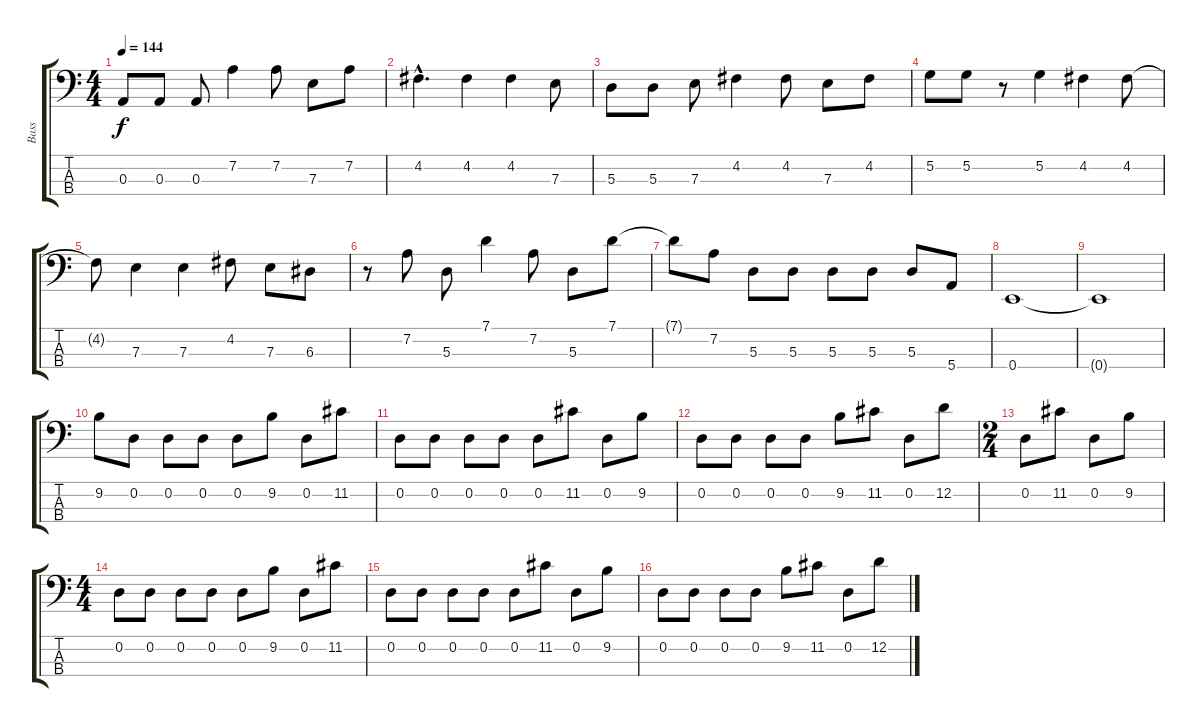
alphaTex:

\track ("Bass" "Bass") {instrument electricbassfinger}
\staff {score tabs}
\tuning (G2 D2 A1 E1) {hide}
\ts (4 4)
\tempo 144
\clef f4
\ks c
0.3.8{dy f} 0.3.8 0.3.8 7.2.4 7.2.8 7.3.8 7.2.8 |
4.2{hac}.4{d} 4.2.4 4.2.4 7.3.8 |
5.3.8 5.3.8 7.3.8 4.2.4 4.2.8 7.3.8 4.2.8 |
5.2.8 5.2.8 r.8 5.2.4 4.2.4 4.2.8 |
4.2{t}.8 7.3.4 7.3.4 4.2.8 7.3.8 6.3.8 |
r.8 7.2.8 5.3.8 7.1.4 7.2.8 5.3.8 7.1.8 |
7.1{t}.8 7.2.8 5.3.8 5.3.8 5.3.8 5.3.8 5.3.8 5.4.8 |
0.4.1 |
0.4{t}.1 |
9.2.8 0.2.8 0.2.8 0.2.8 0.2.8 9.2.8 0.2.8 11.2.8 |
0.2.8 0.2.8 0.2.8 0.2.8 0.2.8 11.2.8 0.2.8 9.2.8 |
0.2.8 0.2.8 0.2.8 0.2.8 9.2.8 11.2.8 0.2.8 12.2.8 |
\ts (2 4)
0.2.8 11.2.8 0.2.8 9.2.8 |
\ts (4 4)
0.2.8 0.2.8 0.2.8 0.2.8 0.2.8 9.2.8 0.2.8 11.2.8 |
0.2.8 0.2.8 0.2.8 0.2.8 0.2.8 11.2.8 0.2.8 9.2.8 |
0.2.8 0.2.8 0.2.8 0.2.8 9.2.8 11.2.8 0.2.8 12.2.8
